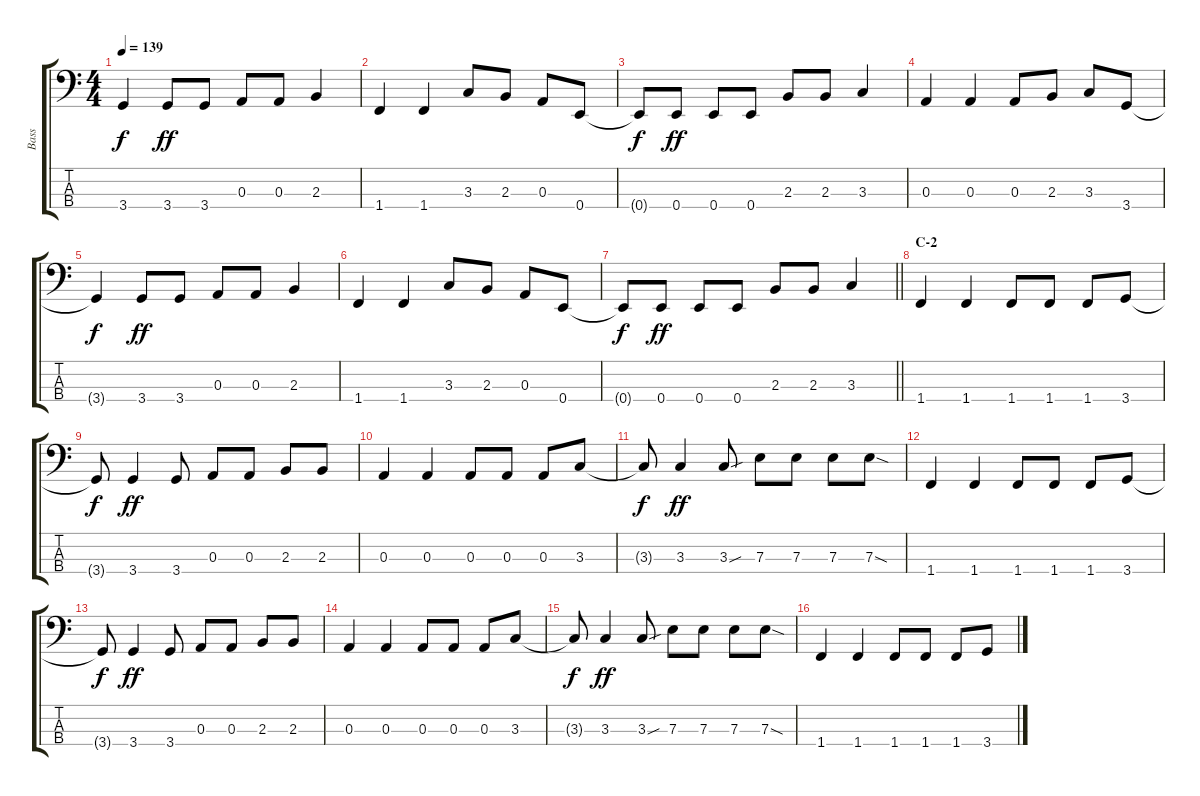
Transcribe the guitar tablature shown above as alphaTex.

\track ("Bass" "Bass") {instrument electricbassfinger}
\staff {score tabs}
\tuning (G2 D2 A1 E1) {hide}
\ts (4 4)
\tempo 139
\clef f4
\ks aminor
3.4{t}.4{dy f} 3.4.8{dy ff} 3.4.8 0.3.8 0.3.8 2.3.4 |
1.4.4 1.4.4 3.3.8 2.3.8 0.3.8 0.4.8 |
0.4{t}.8{dy f} 0.4.8{dy ff} 0.4.8 0.4.8 2.3.8 2.3.8 3.3.4 |
0.3.4 0.3.4 0.3.8 2.3.8 3.3.8 3.4.8 |
3.4{t}.4{dy f} 3.4.8{dy ff} 3.4.8 0.3.8 0.3.8 2.3.4 |
1.4.4 1.4.4 3.3.8 2.3.8 0.3.8 0.4.8 |
\barLineRight lightlight
0.4{t}.8{dy f} 0.4.8{dy ff} 0.4.8 0.4.8 2.3.8 2.3.8 3.3.4 |
\section ("" "C-2")
1.4.4 1.4.4 1.4.8 1.4.8 1.4.8 3.4.8 |
3.4{t}.8{dy f} 3.4.4{dy ff} 3.4.8 0.3.8 0.3.8 2.3.8 2.3.8 |
0.3.4 0.3.4 0.3.8 0.3.8 0.3.8 3.3.8 |
3.3{t}.8{dy f} 3.3.4{dy ff} 3.3{sou}.8 7.3.8 7.3.8 7.3.8 7.3{sod}.8 |
1.4.4 1.4.4 1.4.8 1.4.8 1.4.8 3.4.8 |
3.4{t}.8{dy f} 3.4.4{dy ff} 3.4.8 0.3.8 0.3.8 2.3.8 2.3.8 |
0.3.4 0.3.4 0.3.8 0.3.8 0.3.8 3.3.8 |
3.3{t}.8{dy f} 3.3.4{dy ff} 3.3{sou}.8 7.3.8 7.3.8 7.3.8 7.3{sod}.8 |
1.4.4 1.4.4 1.4.8 1.4.8 1.4.8 3.4.8
